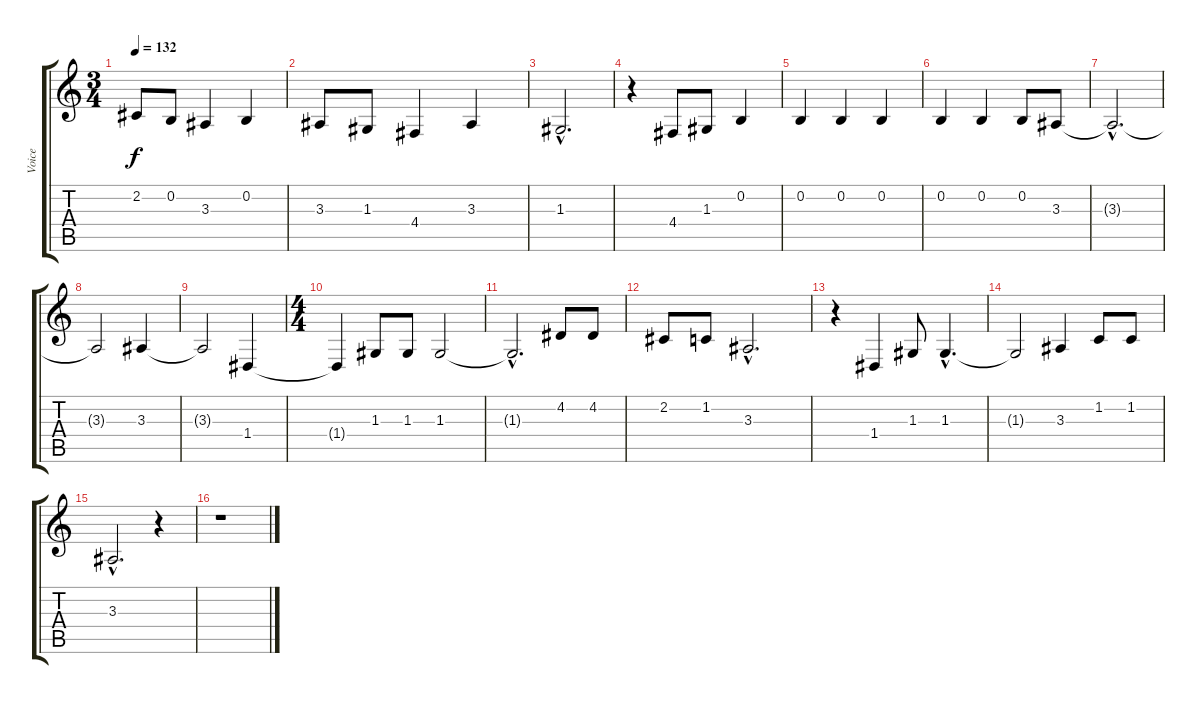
\track ("Voice" "Voice") {instrument englishhorn}
\staff {score tabs}
\tuning (E4 B3 G3 D3 A2 E2) {hide}
\ts (3 4)
\tempo 132
\clef g2
\ks c
2.2.8{dy f} 0.2.8 3.3.4 0.2.4 |
3.3.8 1.3.8 4.4.4 3.3.4 |
1.3{hac}.2{d} |
r.4 4.4.8 1.3.8 0.2.4 |
0.2.4 0.2.4 0.2.4 |
0.2.4 0.2.4 0.2.8 3.3.8 |
3.3{hac t}.2{d} |
3.3{t}.2 3.3.4 |
3.3{t}.2 1.4.4 |
\ts (4 4)
1.4{t}.4 1.3.8 1.3.8 1.3.2 |
1.3{hac t}.2{d} 4.2.8 4.2.8 |
2.2.8 1.2.8 3.3{hac}.2{d} |
r.4 1.4.4 1.3.8 1.3{hac}.4{d} |
1.3{t}.2 3.3.4 1.2.8 1.2.8 |
3.3{hac}.2{d} r.4 |
r.1
